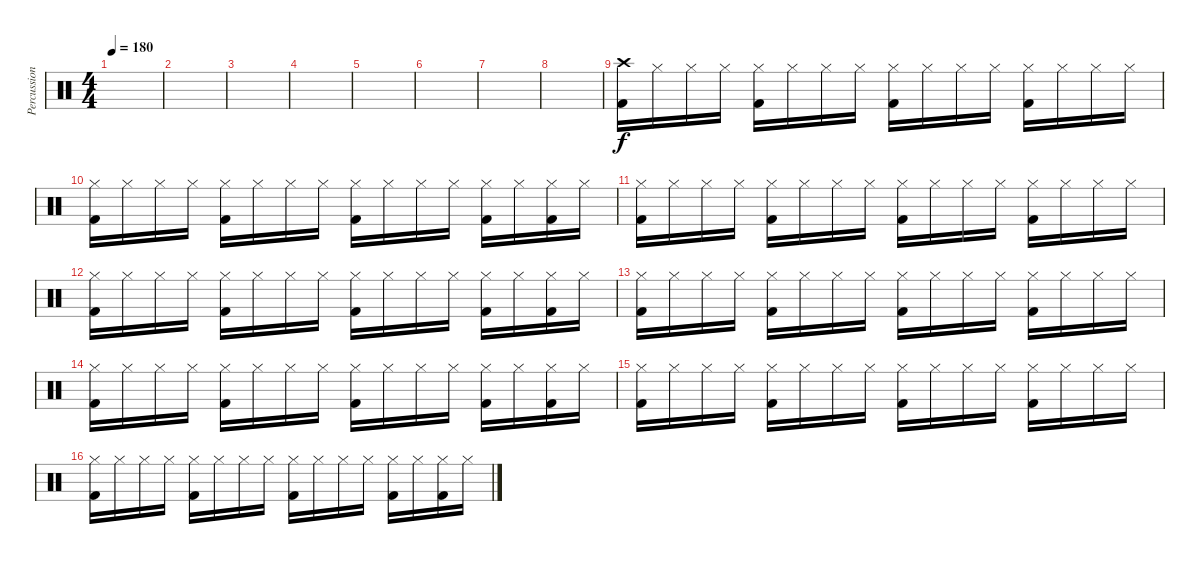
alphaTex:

\track ("Percussion" "Percussion") {instrument percussion}
\staff {score}
\articulation defaults
\ts (4 4)
\tempo 180
\clef neutral
\ks c
|
|
|
|
|
|
|
|
("Crash high (hit)" "Kick (hit) 2").16 "Hi-Hat (closed)".16 "Hi-Hat (closed)".16 "Hi-Hat (closed)".16 ("Hi-Hat (closed)" "Kick (hit) 2").16 "Hi-Hat (closed)".16 "Hi-Hat (closed)".16 "Hi-Hat (closed)".16 ("Hi-Hat (closed)" "Kick (hit) 2").16 "Hi-Hat (closed)".16 "Hi-Hat (closed)".16 "Hi-Hat (closed)".16 ("Hi-Hat (closed)" "Kick (hit) 2").16 "Hi-Hat (closed)".16 "Hi-Hat (closed)".16 "Hi-Hat (closed)".16 |
("Hi-Hat (closed)" "Kick (hit) 2").16 "Hi-Hat (closed)".16 "Hi-Hat (closed)".16 "Hi-Hat (closed)".16 ("Hi-Hat (closed)" "Kick (hit) 2").16 "Hi-Hat (closed)".16 "Hi-Hat (closed)".16 "Hi-Hat (closed)".16 ("Hi-Hat (closed)" "Kick (hit) 2").16 "Hi-Hat (closed)".16 "Hi-Hat (closed)".16 "Hi-Hat (closed)".16 ("Hi-Hat (closed)" "Kick (hit) 2").16 "Hi-Hat (closed)".16 ("Hi-Hat (closed)" "Kick (hit) 2").16 "Hi-Hat (closed)".16 |
("Hi-Hat (closed)" "Kick (hit) 2").16 "Hi-Hat (closed)".16 "Hi-Hat (closed)".16 "Hi-Hat (closed)".16 ("Hi-Hat (closed)" "Kick (hit) 2").16 "Hi-Hat (closed)".16 "Hi-Hat (closed)".16 "Hi-Hat (closed)".16 ("Hi-Hat (closed)" "Kick (hit) 2").16 "Hi-Hat (closed)".16 "Hi-Hat (closed)".16 "Hi-Hat (closed)".16 ("Hi-Hat (closed)" "Kick (hit) 2").16 "Hi-Hat (closed)".16 "Hi-Hat (closed)".16 "Hi-Hat (closed)".16 |
("Hi-Hat (closed)" "Kick (hit) 2").16 "Hi-Hat (closed)".16 "Hi-Hat (closed)".16 "Hi-Hat (closed)".16 ("Hi-Hat (closed)" "Kick (hit) 2").16 "Hi-Hat (closed)".16 "Hi-Hat (closed)".16 "Hi-Hat (closed)".16 ("Hi-Hat (closed)" "Kick (hit) 2").16 "Hi-Hat (closed)".16 "Hi-Hat (closed)".16 "Hi-Hat (closed)".16 ("Hi-Hat (closed)" "Kick (hit) 2").16 "Hi-Hat (closed)".16 ("Hi-Hat (closed)" "Kick (hit) 2").16 "Hi-Hat (closed)".16 |
("Hi-Hat (closed)" "Kick (hit) 2").16 "Hi-Hat (closed)".16 "Hi-Hat (closed)".16 "Hi-Hat (closed)".16 ("Hi-Hat (closed)" "Kick (hit) 2").16 "Hi-Hat (closed)".16 "Hi-Hat (closed)".16 "Hi-Hat (closed)".16 ("Hi-Hat (closed)" "Kick (hit) 2").16 "Hi-Hat (closed)".16 "Hi-Hat (closed)".16 "Hi-Hat (closed)".16 ("Hi-Hat (closed)" "Kick (hit) 2").16 "Hi-Hat (closed)".16 "Hi-Hat (closed)".16 "Hi-Hat (closed)".16 |
("Hi-Hat (closed)" "Kick (hit) 2").16 "Hi-Hat (closed)".16 "Hi-Hat (closed)".16 "Hi-Hat (closed)".16 ("Hi-Hat (closed)" "Kick (hit) 2").16 "Hi-Hat (closed)".16 "Hi-Hat (closed)".16 "Hi-Hat (closed)".16 ("Hi-Hat (closed)" "Kick (hit) 2").16 "Hi-Hat (closed)".16 "Hi-Hat (closed)".16 "Hi-Hat (closed)".16 ("Hi-Hat (closed)" "Kick (hit) 2").16 "Hi-Hat (closed)".16 ("Hi-Hat (closed)" "Kick (hit) 2").16 "Hi-Hat (closed)".16 |
("Hi-Hat (closed)" "Kick (hit) 2").16 "Hi-Hat (closed)".16 "Hi-Hat (closed)".16 "Hi-Hat (closed)".16 ("Hi-Hat (closed)" "Kick (hit) 2").16 "Hi-Hat (closed)".16 "Hi-Hat (closed)".16 "Hi-Hat (closed)".16 ("Hi-Hat (closed)" "Kick (hit) 2").16 "Hi-Hat (closed)".16 "Hi-Hat (closed)".16 "Hi-Hat (closed)".16 ("Hi-Hat (closed)" "Kick (hit) 2").16 "Hi-Hat (closed)".16 "Hi-Hat (closed)".16 "Hi-Hat (closed)".16 |
("Hi-Hat (closed)" "Kick (hit) 2").16 "Hi-Hat (closed)".16 "Hi-Hat (closed)".16 "Hi-Hat (closed)".16 ("Hi-Hat (closed)" "Kick (hit) 2").16 "Hi-Hat (closed)".16 "Hi-Hat (closed)".16 "Hi-Hat (closed)".16 ("Hi-Hat (closed)" "Kick (hit) 2").16 "Hi-Hat (closed)".16 "Hi-Hat (closed)".16 "Hi-Hat (closed)".16 ("Hi-Hat (closed)" "Kick (hit) 2").16 "Hi-Hat (closed)".16 ("Hi-Hat (closed)" "Kick (hit) 2").16 "Hi-Hat (closed)".16
